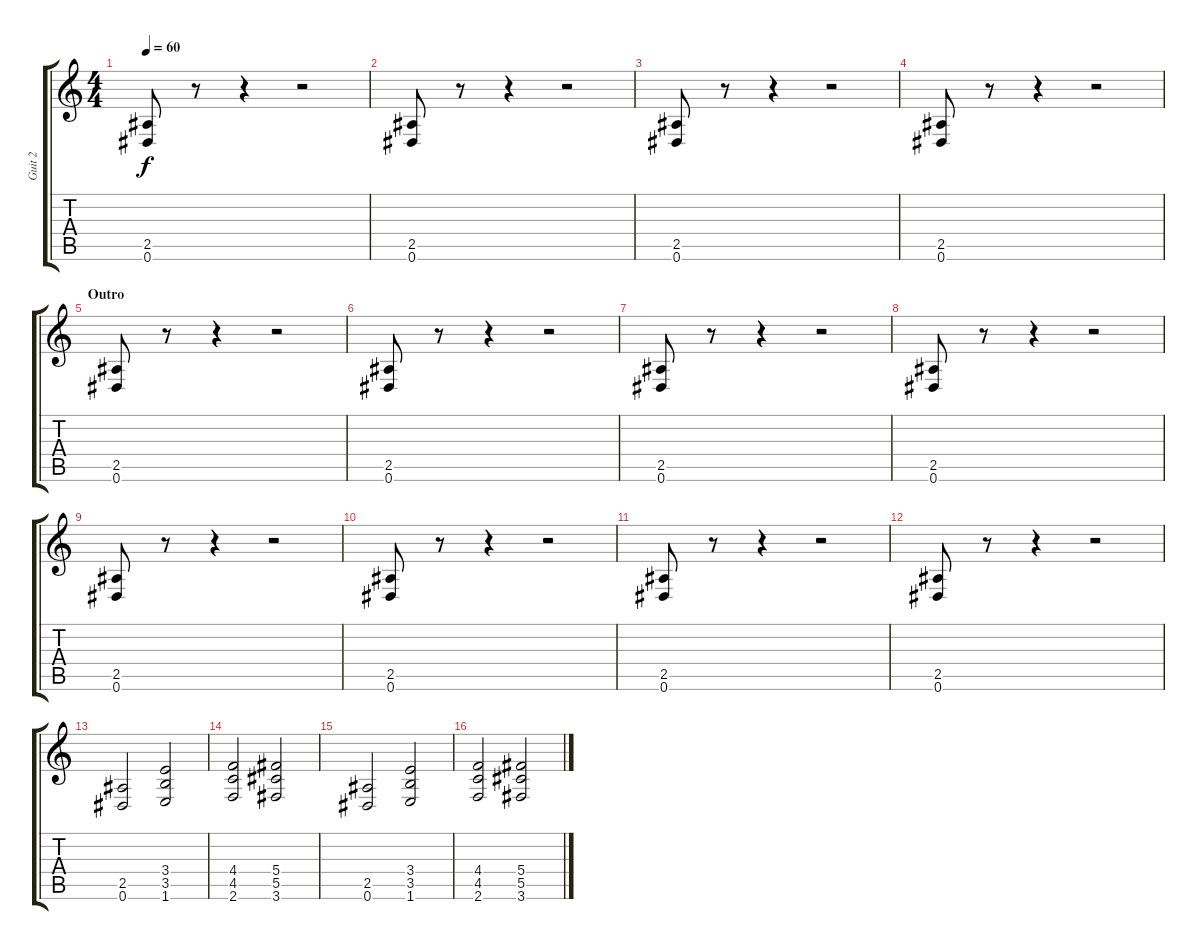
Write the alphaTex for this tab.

\track ("Guit 2" "Guit 2") {instrument distortionguitar}
\staff {score tabs}
\tuning (Eb4 Bb3 Gb3 Db3 Ab2 Eb2) {hide}
\ts (4 4)
\tempo 60
\clef g2
\ks c
(2.5 0.6).8{dy f} r.8 r.4 r.2 |
(2.5 0.6).8 r.8 r.4 r.2 |
(2.5 0.6).8 r.8 r.4 r.2 |
(2.5 0.6).8 r.8 r.4 r.2 |
\section ("" "Outro")
(2.5 0.6).8 r.8 r.4 r.2 |
(2.5 0.6).8 r.8 r.4 r.2 |
(2.5 0.6).8 r.8 r.4 r.2 |
(2.5 0.6).8 r.8 r.4 r.2 |
(2.5 0.6).8 r.8 r.4 r.2 |
(2.5 0.6).8 r.8 r.4 r.2 |
(2.5 0.6).8 r.8 r.4 r.2 |
(2.5 0.6).8 r.8 r.4 r.2 |
(2.5 0.6).2 (3.4 3.5 1.6).2 |
(4.4 4.5 2.6).2 (5.4 5.5 3.6).2 |
(2.5 0.6).2 (3.4 3.5 1.6).2 |
(4.4 4.5 2.6).2 (5.4 5.5 3.6).2
